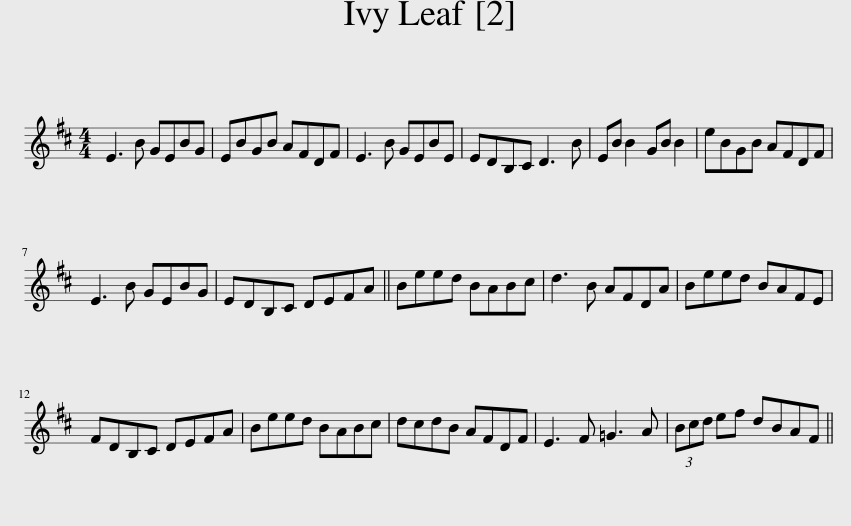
X:1
L:1/8
M:4/4
I:linebreak $
K:D
V:1 treble
V:1
 E3 B GEBG | EBGB AFDF | E3 B GEBE | EDB,C D3 B | EB B2 GB B2 | %5
 eBGB AFDF |$ E3 B GEBG | EDB,C DEFA || Beed BABc | d3 B AFDA | %10
 Beed BAFE |$ FDB,C DEFA | Beed BABc | dcdB AFDF | E3 F =G3 A | %15
 (3Bcd ef dBAF || %16
